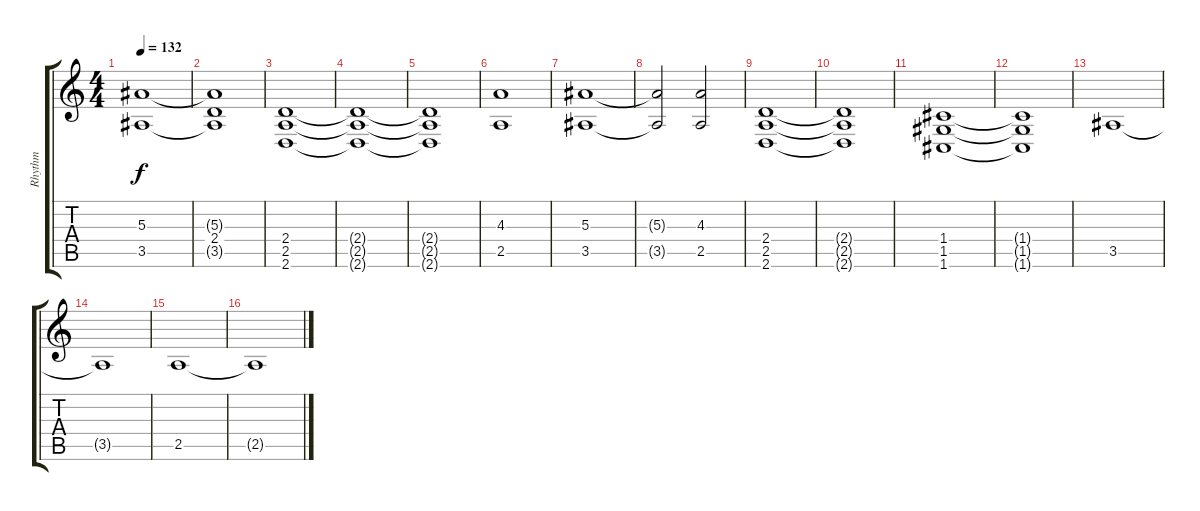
\track ("Rhythm" "Rhythm") {instrument distortionguitar}
\staff {score tabs}
\tuning (D4 A3 F3 C3 G2 C2) {hide}
\ts (4 4)
\tempo 132
\clef g2
\ks c
(5.3 3.5).1{dy f} |
(5.3{t} 2.4{t} 3.5{t}).1 |
(2.4 2.5 2.6).1 |
(2.4{t} 2.5{t} 2.6{t}).1 |
(2.4{t} 2.5{t} 2.6{t}).1 |
(4.3 2.5).1 |
(5.3 3.5).1 |
(5.3{t} 3.5{t}).2 (4.3 2.5).2 |
(2.4 2.5 2.6).1 |
(2.4{t} 2.5{t} 2.6{t}).1 |
(1.4 1.5 1.6).1 |
(1.4{t} 1.5{t} 1.6{t}).1 |
3.5.1 |
3.5{t}.1 |
2.5.1 |
2.5{t}.1
